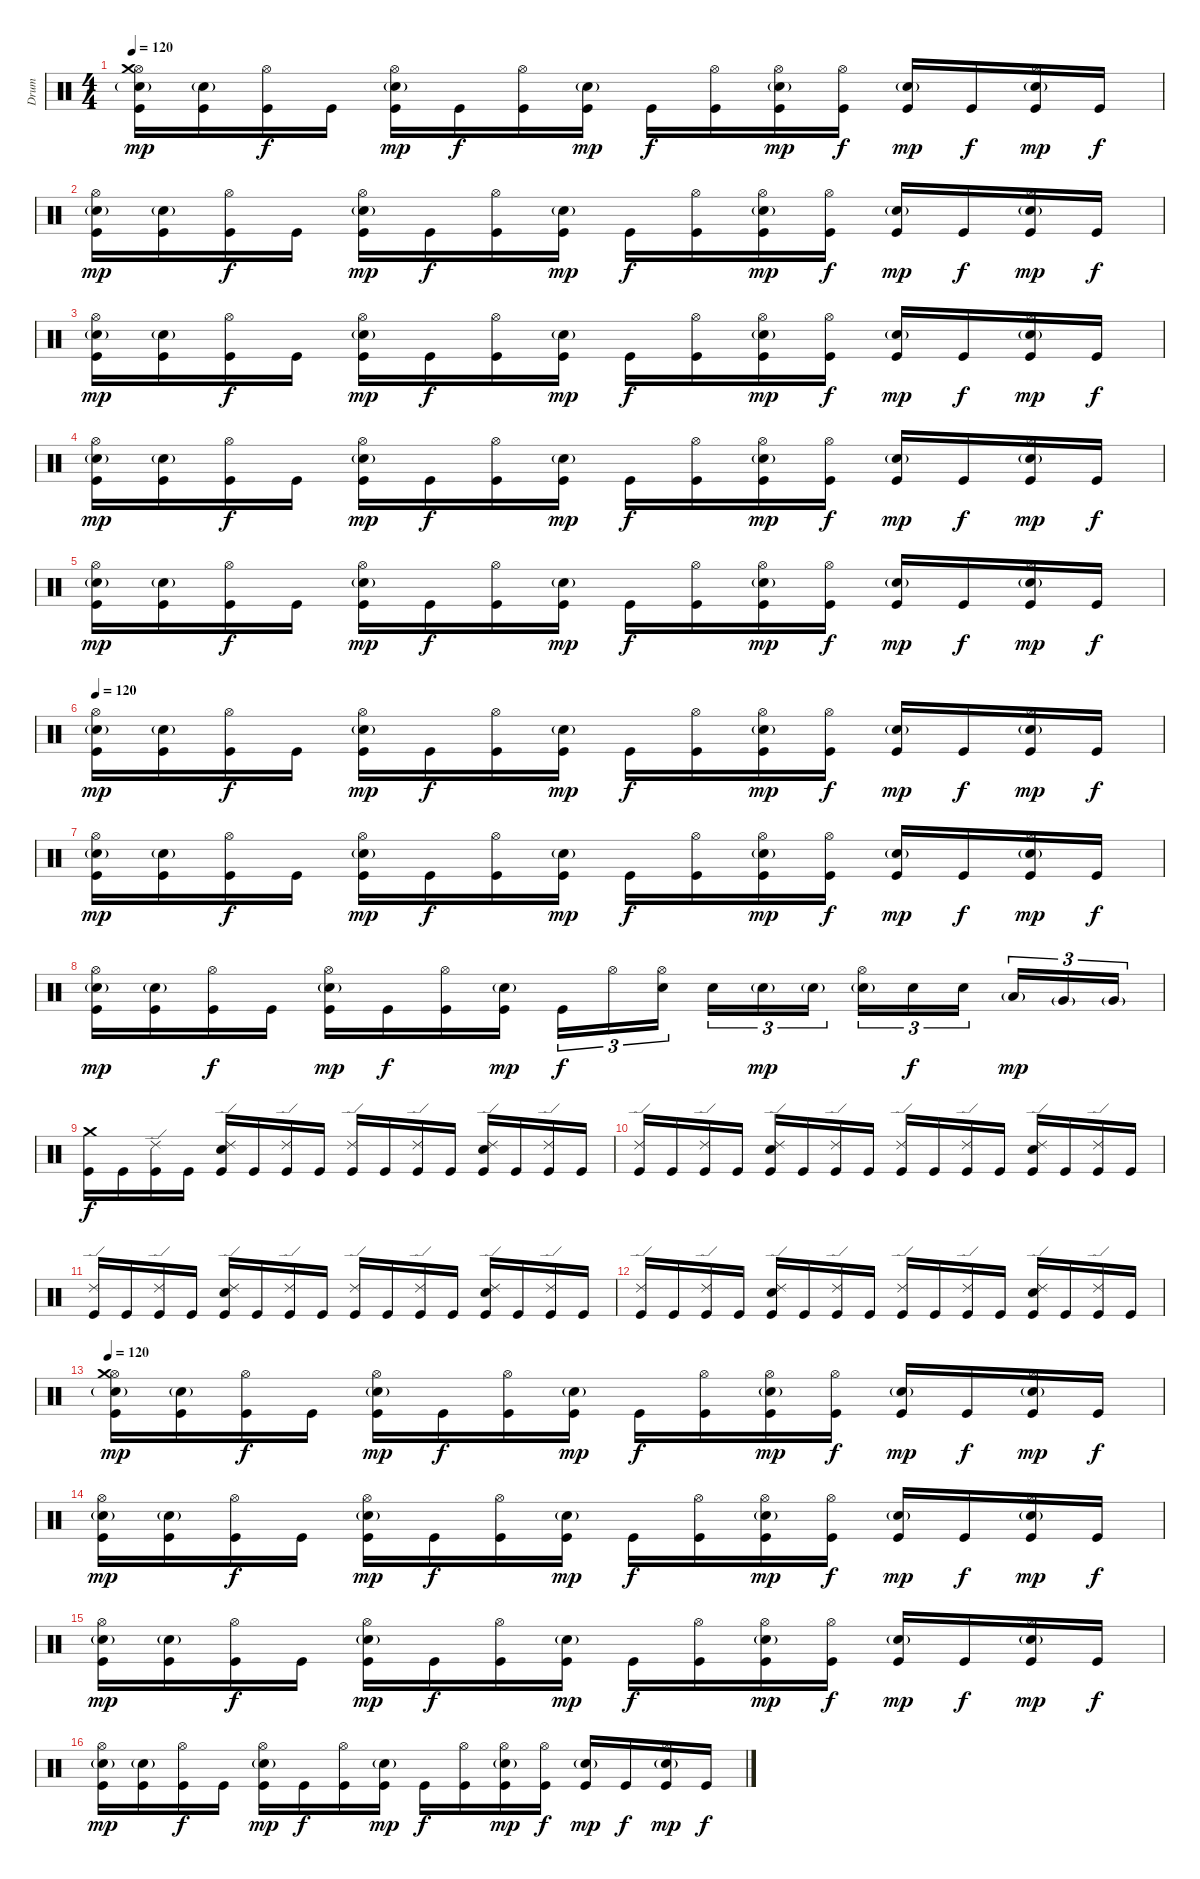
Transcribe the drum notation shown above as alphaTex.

\track ("Drum" "Drum") {instrument percussion}
\staff {score}
\articulation defaults
\ts (4 4)
\tempo 120
\clef neutral
\ks c
("Snare (hit) 2"{g} "Hi-Hat (open)" "Crash medium (hit)" "Kick (hit)").16{dy mp} ("Snare (hit) 2"{g} "Kick (hit)").16 ("Hi-Hat (open)" "Kick (hit)").16{dy f} "Kick (hit)".16 ("Snare (hit) 2"{g} "Hi-Hat (open)" "Kick (hit)").16{dy mp} "Kick (hit)".16{dy f} ("Hi-Hat (open)" "Kick (hit)").16 ("Snare (hit) 2"{g} "Kick (hit)").16{dy mp} "Kick (hit)".16{dy f} ("Hi-Hat (open)" "Kick (hit)").16 ("Snare (hit) 2"{g} "Hi-Hat (open)" "Kick (hit)").16{dy mp} ("Hi-Hat (open)" "Kick (hit)").16{dy f} ("Snare (hit) 2"{g} "Kick (hit)").16{dy mp} "Kick (hit)".16{dy f} ("Snare (hit) 2"{g} "Hi-Hat (open)" "Kick (hit)").16{dy mp} "Kick (hit)".16{dy f} |
("Snare (hit) 2"{g} "Hi-Hat (open)" "Kick (hit)").16{dy mp} ("Snare (hit) 2"{g} "Kick (hit)").16 ("Hi-Hat (open)" "Kick (hit)").16{dy f} "Kick (hit)".16 ("Snare (hit) 2"{g} "Hi-Hat (open)" "Kick (hit)").16{dy mp} "Kick (hit)".16{dy f} ("Hi-Hat (open)" "Kick (hit)").16 ("Snare (hit) 2"{g} "Kick (hit)").16{dy mp} "Kick (hit)".16{dy f} ("Hi-Hat (open)" "Kick (hit)").16 ("Snare (hit) 2"{g} "Hi-Hat (open)" "Kick (hit)").16{dy mp} ("Hi-Hat (open)" "Kick (hit)").16{dy f} ("Snare (hit) 2"{g} "Kick (hit)").16{dy mp} "Kick (hit)".16{dy f} ("Snare (hit) 2"{g} "Hi-Hat (open)" "Kick (hit)").16{dy mp} "Kick (hit)".16{dy f} |
("Snare (hit) 2"{g} "Hi-Hat (open)" "Kick (hit)").16{dy mp} ("Snare (hit) 2"{g} "Kick (hit)").16 ("Hi-Hat (open)" "Kick (hit)").16{dy f} "Kick (hit)".16 ("Snare (hit) 2"{g} "Hi-Hat (open)" "Kick (hit)").16{dy mp} "Kick (hit)".16{dy f} ("Hi-Hat (open)" "Kick (hit)").16 ("Snare (hit) 2"{g} "Kick (hit)").16{dy mp} "Kick (hit)".16{dy f} ("Hi-Hat (open)" "Kick (hit)").16 ("Snare (hit) 2"{g} "Hi-Hat (open)" "Kick (hit)").16{dy mp} ("Hi-Hat (open)" "Kick (hit)").16{dy f} ("Snare (hit) 2"{g} "Kick (hit)").16{dy mp} "Kick (hit)".16{dy f} ("Snare (hit) 2"{g} "Hi-Hat (open)" "Kick (hit)").16{dy mp} "Kick (hit)".16{dy f} |
("Snare (hit) 2"{g} "Hi-Hat (open)" "Kick (hit)").16{dy mp} ("Snare (hit) 2"{g} "Kick (hit)").16 ("Hi-Hat (open)" "Kick (hit)").16{dy f} "Kick (hit)".16 ("Snare (hit) 2"{g} "Hi-Hat (open)" "Kick (hit)").16{dy mp} "Kick (hit)".16{dy f} ("Hi-Hat (open)" "Kick (hit)").16 ("Snare (hit) 2"{g} "Kick (hit)").16{dy mp} "Kick (hit)".16{dy f} ("Hi-Hat (open)" "Kick (hit)").16 ("Snare (hit) 2"{g} "Hi-Hat (open)" "Kick (hit)").16{dy mp} ("Hi-Hat (open)" "Kick (hit)").16{dy f} ("Snare (hit) 2"{g} "Kick (hit)").16{dy mp} "Kick (hit)".16{dy f} ("Snare (hit) 2"{g} "Hi-Hat (open)" "Kick (hit)").16{dy mp} "Kick (hit)".16{dy f} |
("Snare (hit) 2"{g} "Hi-Hat (open)" "Kick (hit)").16{dy mp} ("Snare (hit) 2"{g} "Kick (hit)").16 ("Hi-Hat (open)" "Kick (hit)").16{dy f} "Kick (hit)".16 ("Snare (hit) 2"{g} "Hi-Hat (open)" "Kick (hit)").16{dy mp} "Kick (hit)".16{dy f} ("Hi-Hat (open)" "Kick (hit)").16 ("Snare (hit) 2"{g} "Kick (hit)").16{dy mp} "Kick (hit)".16{dy f} ("Hi-Hat (open)" "Kick (hit)").16 ("Snare (hit) 2"{g} "Hi-Hat (open)" "Kick (hit)").16{dy mp} ("Hi-Hat (open)" "Kick (hit)").16{dy f} ("Snare (hit) 2"{g} "Kick (hit)").16{dy mp} "Kick (hit)".16{dy f} ("Snare (hit) 2"{g} "Hi-Hat (open)" "Kick (hit)").16{dy mp} "Kick (hit)".16{dy f} |
\tempo 120
("Snare (hit) 2"{g} "Hi-Hat (open)" "Kick (hit)").16{dy mp} ("Snare (hit) 2"{g} "Kick (hit)").16 ("Hi-Hat (open)" "Kick (hit)").16{dy f} "Kick (hit)".16 ("Snare (hit) 2"{g} "Hi-Hat (open)" "Kick (hit)").16{dy mp} "Kick (hit)".16{dy f} ("Hi-Hat (open)" "Kick (hit)").16 ("Snare (hit) 2"{g} "Kick (hit)").16{dy mp} "Kick (hit)".16{dy f} ("Hi-Hat (open)" "Kick (hit)").16 ("Snare (hit) 2"{g} "Hi-Hat (open)" "Kick (hit)").16{dy mp} ("Hi-Hat (open)" "Kick (hit)").16{dy f} ("Snare (hit) 2"{g} "Kick (hit)").16{dy mp} "Kick (hit)".16{dy f} ("Snare (hit) 2"{g} "Hi-Hat (open)" "Kick (hit)").16{dy mp} "Kick (hit)".16{dy f} |
("Snare (hit) 2"{g} "Hi-Hat (open)" "Kick (hit)").16{dy mp} ("Snare (hit) 2"{g} "Kick (hit)").16 ("Hi-Hat (open)" "Kick (hit)").16{dy f} "Kick (hit)".16 ("Snare (hit) 2"{g} "Hi-Hat (open)" "Kick (hit)").16{dy mp} "Kick (hit)".16{dy f} ("Hi-Hat (open)" "Kick (hit)").16 ("Snare (hit) 2"{g} "Kick (hit)").16{dy mp} "Kick (hit)".16{dy f} ("Hi-Hat (open)" "Kick (hit)").16 ("Snare (hit) 2"{g} "Hi-Hat (open)" "Kick (hit)").16{dy mp} ("Hi-Hat (open)" "Kick (hit)").16{dy f} ("Snare (hit) 2"{g} "Kick (hit)").16{dy mp} "Kick (hit)".16{dy f} ("Snare (hit) 2"{g} "Hi-Hat (open)" "Kick (hit)").16{dy mp} "Kick (hit)".16{dy f} |
("Snare (hit) 2"{g} "Hi-Hat (open)" "Kick (hit)").16{dy mp} ("Snare (hit) 2"{g} "Kick (hit)").16 ("Hi-Hat (open)" "Kick (hit)").16{dy f} "Kick (hit)".16 ("Snare (hit) 2"{g} "Hi-Hat (open)" "Kick (hit)").16{dy mp} "Kick (hit)".16{dy f} ("Hi-Hat (open)" "Kick (hit)").16 ("Snare (hit) 2"{g} "Kick (hit)").16{dy mp} "Kick (hit)".16{tu (3 2) dy f} "Hi-Hat (open)".16{tu (3 2)} ("Snare (hit) 2" "Hi-Hat (open)").16{tu (3 2)} "Snare (hit) 2".16{tu (3 2)} "Snare (hit) 2"{g}.16{tu (3 2) dy mp} "Snare (hit) 2"{g}.16{tu (3 2)} ("Snare (hit) 2"{g} "Hi-Hat (open)").16{tu (3 2)} "Snare (hit) 2".16{tu (3 2) dy f} "Snare (hit) 2".16{tu (3 2)} "Low Tom (hit)"{g}.16{tu (3 2) dy mp} "Very Low Tom (hit)"{g}.16{tu (3 2)} "Very Low Tom (hit)"{g}.16{tu (3 2)} |
("Crash medium (hit)" "Kick (hit)").16{dy f} "Kick (hit)".16 ("Ride (edge) 2" "Kick (hit)").16 "Kick (hit)".16 ("Ride (edge) 2" "Snare (hit) 2" "Kick (hit)").16 "Kick (hit)".16 ("Ride (edge) 2" "Kick (hit)").16 "Kick (hit)".16 ("Ride (edge) 2" "Kick (hit)").16 "Kick (hit)".16 ("Ride (edge) 2" "Kick (hit)").16 "Kick (hit)".16 ("Ride (edge) 2" "Snare (hit) 2" "Kick (hit)").16 "Kick (hit)".16 ("Ride (edge) 2" "Kick (hit)").16 "Kick (hit)".16 |
("Ride (edge) 2" "Kick (hit)").16 "Kick (hit)".16 ("Ride (edge) 2" "Kick (hit)").16 "Kick (hit)".16 ("Ride (edge) 2" "Snare (hit) 2" "Kick (hit)").16 "Kick (hit)".16 ("Ride (edge) 2" "Kick (hit)").16 "Kick (hit)".16 ("Ride (edge) 2" "Kick (hit)").16 "Kick (hit)".16 ("Ride (edge) 2" "Kick (hit)").16 "Kick (hit)".16 ("Ride (edge) 2" "Snare (hit) 2" "Kick (hit)").16 "Kick (hit)".16 ("Ride (edge) 2" "Kick (hit)").16 "Kick (hit)".16 |
("Ride (edge) 2" "Kick (hit)").16 "Kick (hit)".16 ("Ride (edge) 2" "Kick (hit)").16 "Kick (hit)".16 ("Ride (edge) 2" "Snare (hit) 2" "Kick (hit)").16 "Kick (hit)".16 ("Ride (edge) 2" "Kick (hit)").16 "Kick (hit)".16 ("Ride (edge) 2" "Kick (hit)").16 "Kick (hit)".16 ("Ride (edge) 2" "Kick (hit)").16 "Kick (hit)".16 ("Ride (edge) 2" "Snare (hit) 2" "Kick (hit)").16 "Kick (hit)".16 ("Ride (edge) 2" "Kick (hit)").16 "Kick (hit)".16 |
("Ride (edge) 2" "Kick (hit)").16 "Kick (hit)".16 ("Ride (edge) 2" "Kick (hit)").16 "Kick (hit)".16 ("Ride (edge) 2" "Snare (hit) 2" "Kick (hit)").16 "Kick (hit)".16 ("Ride (edge) 2" "Kick (hit)").16 "Kick (hit)".16 ("Ride (edge) 2" "Kick (hit)").16 "Kick (hit)".16 ("Ride (edge) 2" "Kick (hit)").16 "Kick (hit)".16 ("Ride (edge) 2" "Snare (hit) 2" "Kick (hit)").16 "Kick (hit)".16 ("Ride (edge) 2" "Kick (hit)").16 "Kick (hit)".16 |
\tempo 120
("Snare (hit) 2"{g} "Hi-Hat (open)" "Crash medium (hit)" "Kick (hit)").16{dy mp} ("Snare (hit) 2"{g} "Kick (hit)").16 ("Hi-Hat (open)" "Kick (hit)").16{dy f} "Kick (hit)".16 ("Snare (hit) 2"{g} "Hi-Hat (open)" "Kick (hit)").16{dy mp} "Kick (hit)".16{dy f} ("Hi-Hat (open)" "Kick (hit)").16 ("Snare (hit) 2"{g} "Kick (hit)").16{dy mp} "Kick (hit)".16{dy f} ("Hi-Hat (open)" "Kick (hit)").16 ("Snare (hit) 2"{g} "Hi-Hat (open)" "Kick (hit)").16{dy mp} ("Hi-Hat (open)" "Kick (hit)").16{dy f} ("Snare (hit) 2"{g} "Kick (hit)").16{dy mp} "Kick (hit)".16{dy f} ("Snare (hit) 2"{g} "Hi-Hat (open)" "Kick (hit)").16{dy mp} "Kick (hit)".16{dy f} |
("Snare (hit) 2"{g} "Hi-Hat (open)" "Kick (hit)").16{dy mp} ("Snare (hit) 2"{g} "Kick (hit)").16 ("Hi-Hat (open)" "Kick (hit)").16{dy f} "Kick (hit)".16 ("Snare (hit) 2"{g} "Hi-Hat (open)" "Kick (hit)").16{dy mp} "Kick (hit)".16{dy f} ("Hi-Hat (open)" "Kick (hit)").16 ("Snare (hit) 2"{g} "Kick (hit)").16{dy mp} "Kick (hit)".16{dy f} ("Hi-Hat (open)" "Kick (hit)").16 ("Snare (hit) 2"{g} "Hi-Hat (open)" "Kick (hit)").16{dy mp} ("Hi-Hat (open)" "Kick (hit)").16{dy f} ("Snare (hit) 2"{g} "Kick (hit)").16{dy mp} "Kick (hit)".16{dy f} ("Snare (hit) 2"{g} "Hi-Hat (open)" "Kick (hit)").16{dy mp} "Kick (hit)".16{dy f} |
("Snare (hit) 2"{g} "Hi-Hat (open)" "Kick (hit)").16{dy mp} ("Snare (hit) 2"{g} "Kick (hit)").16 ("Hi-Hat (open)" "Kick (hit)").16{dy f} "Kick (hit)".16 ("Snare (hit) 2"{g} "Hi-Hat (open)" "Kick (hit)").16{dy mp} "Kick (hit)".16{dy f} ("Hi-Hat (open)" "Kick (hit)").16 ("Snare (hit) 2"{g} "Kick (hit)").16{dy mp} "Kick (hit)".16{dy f} ("Hi-Hat (open)" "Kick (hit)").16 ("Snare (hit) 2"{g} "Hi-Hat (open)" "Kick (hit)").16{dy mp} ("Hi-Hat (open)" "Kick (hit)").16{dy f} ("Snare (hit) 2"{g} "Kick (hit)").16{dy mp} "Kick (hit)".16{dy f} ("Snare (hit) 2"{g} "Hi-Hat (open)" "Kick (hit)").16{dy mp} "Kick (hit)".16{dy f} |
("Snare (hit) 2"{g} "Hi-Hat (open)" "Kick (hit)").16{dy mp} ("Snare (hit) 2"{g} "Kick (hit)").16 ("Hi-Hat (open)" "Kick (hit)").16{dy f} "Kick (hit)".16 ("Snare (hit) 2"{g} "Hi-Hat (open)" "Kick (hit)").16{dy mp} "Kick (hit)".16{dy f} ("Hi-Hat (open)" "Kick (hit)").16 ("Snare (hit) 2"{g} "Kick (hit)").16{dy mp} "Kick (hit)".16{dy f} ("Hi-Hat (open)" "Kick (hit)").16 ("Snare (hit) 2"{g} "Hi-Hat (open)" "Kick (hit)").16{dy mp} ("Hi-Hat (open)" "Kick (hit)").16{dy f} ("Snare (hit) 2"{g} "Kick (hit)").16{dy mp} "Kick (hit)".16{dy f} ("Snare (hit) 2"{g} "Hi-Hat (open)" "Kick (hit)").16{dy mp} "Kick (hit)".16{dy f}
